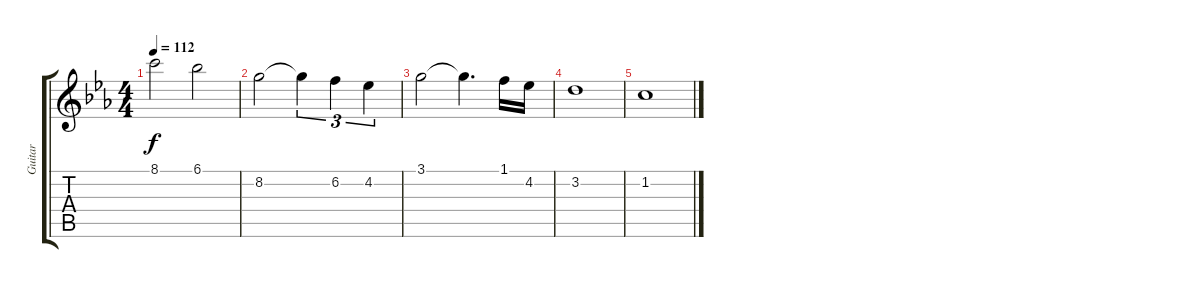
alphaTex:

\track ("Guitar" "Guitar") {instrument electricguitarjazz}
\staff {score tabs}
\tuning (E4 B3 G3 D3 A2 E2) {hide}
\ts (4 4)
\tempo 112
\clef g2
\ks eb
8.1.2{dy f} 6.1.2 |
8.2.2 8.2{t}.4{tu (3 2)} 6.2.4{tu (3 2)} 4.2.4{tu (3 2)} |
3.1.2 3.1{t}.4{d} 1.1.16 4.2.16 |
3.2.1 |
1.2.1
